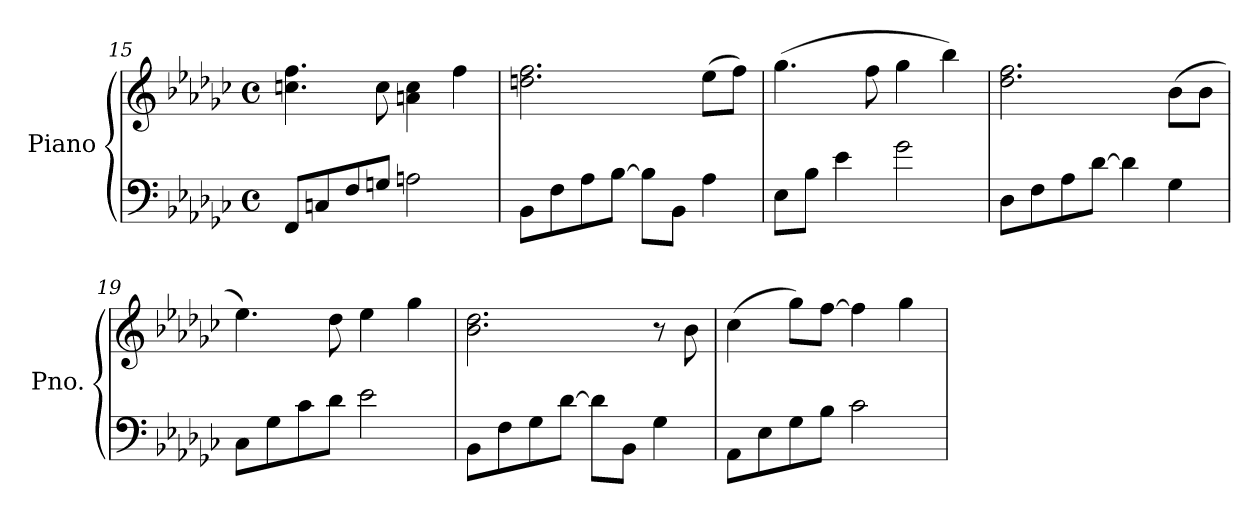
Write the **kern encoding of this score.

**kern	**kern
*part1	*part1
*staff2	*staff1
*I"Piano	*
*I'Pno.	*
*clefF4	*clefG2
*k[b-e-a-d-g-c-]	*k[b-e-a-d-g-c-]
*M4/4	*M4/4
*met(c)	*met(c)
=15	=15
8FF/L	4.ccn\ 4.ff\
8Cn/	.
8F/	.
8Gn/J	8cc\
2An\	4an\ 4cc\
.	4ff\
=16	=16
8BB-\L	2.ddn\ 2.ff\
8F\	.
8A-\	.
[8B-\J	.
8B-\L]	.
8BB-\J	.
4A-\	(8ee-\L
.	8ff\J)
!!LO:PB:g=z
=17	=17
8E-\L	(4.gg-\
8B-\J	.
4e-\	.
.	8ff\
2g-\	4gg-\
.	4bb-\)
=18	=18
8D-\L	2.dd-\ 2.ff\
8F\	.
8A-\	.
[8d-\J	.
4d-\]	.
4G-\	(8b-\L
.	8b-\J
=19	=19
8C-\L	4.ee-\)
8G-\	.
8c-\	.
8d-\J	8dd-\
2e-\	4ee-\
.	4gg-\
=20	=20
8BB-\L	2.b-\ 2.dd-\
8F\	.
8G-\	.
[8d-\J	.
8d-\L]	.
8BB-\J	.
4G-\	8r
.	8b-\
!!LO:LB:g=z
=21	=21
8AA-\L	(4cc-\
8E-\	.
8G-\	8gg-\L)
8B-\J	[8ff\J
2c-\	4ff\]
.	4gg-\
=	=
*-	*-
